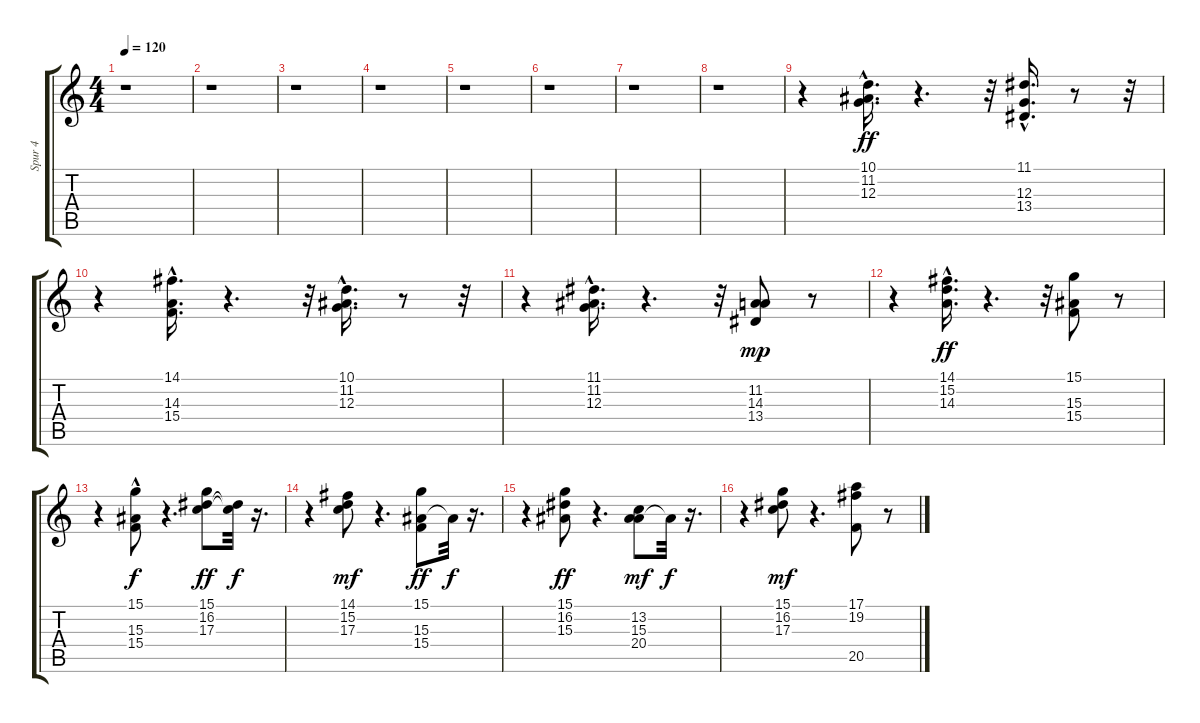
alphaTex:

\track ("Spur 4" "Spur 4") {instrument percussiveorgan}
\staff {score tabs}
\tuning (E4 B3 G3 D3 A2 E2) {hide}
\ts (4 4)
\tempo 120
\clef g2
\ks c
r.1{dy ff instrument percussiveorgan} |
r.1 |
r.1 |
r.1 |
r.1 |
r.1 |
r.1 |
r.1 |
r.4 (10.1{hac} 11.2{hac} 12.3{hac}).16{d} r.4{d} r.32 (11.1{hac} 12.3{hac} 13.4{hac}).16{d} r.8 r.32 |
r.4 (14.1{hac} 14.3{hac} 15.4{hac}).16{d} r.4{d} r.32 (10.1{hac} 11.2{hac} 12.3{hac}).16{d} r.8 r.32 |
r.4 (11.1{hac} 11.2{hac} 12.3{hac}).16{d} r.4{d} r.32 (11.2 14.3 13.4).8{dy mp} r.8 |
r.4 (14.1{hac} 15.2{hac} 14.3{hac}).16{d dy ff} r.4{d} r.32 (15.1 15.3 15.4).8 r.8 |
r.4 (15.1{hac} 15.3{hac} 15.4).8{dy f} r.4{d} (15.1 16.2 17.3).8{dy ff} (16.2{t} 17.3{t}).32{dy f} r.16{d} |
r.4 (14.1 15.2 17.3).8{dy mf} r.4{d} (15.1 15.3 15.4).8{dy ff} 15.3{t}.32{dy f} r.16{d} |
r.4 (15.1 16.2 15.3).8{dy ff} r.4{d} (13.2 15.3 20.4).8{dy mf} 15.3{t}.32{dy f} r.16{d} |
r.4 (15.1 16.2 17.3).8{dy mf} r.4{d} (17.1 19.2 20.5).8 r.8
